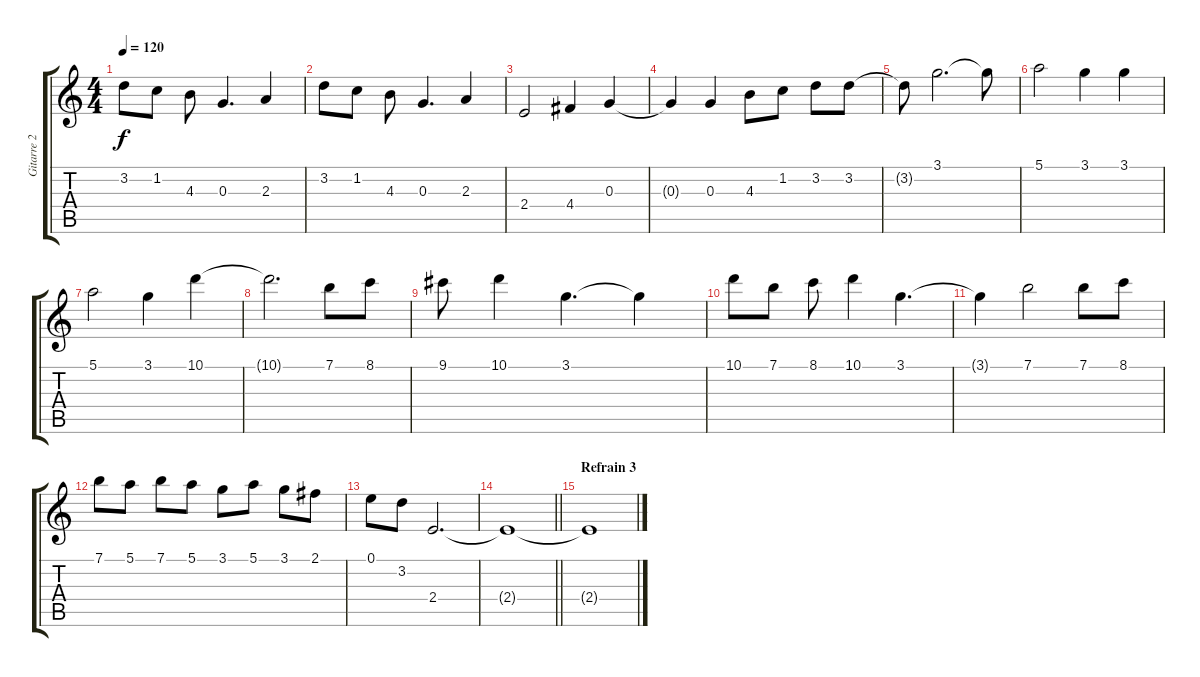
\track ("Gitarre 2" "Gitarre 2") {instrument overdrivenguitar}
\staff {score tabs}
\tuning (E4 B3 G3 D3 A2 E2) {hide}
\ts (4 4)
\tempo 120
\clef g2
\ks c
3.2.8{dy f} 1.2.8 4.3.8 0.3.4{d} 2.3.4 |
3.2.8 1.2.8 4.3.8 0.3.4{d} 2.3.4 |
2.4.2 4.4.4 0.3.4 |
0.3{t}.4 0.3.4 4.3.8 1.2.8 3.2.8 3.2.8 |
3.2{t}.8 3.1.2{d} 3.1{t}.8 |
5.1.2 3.1.4 3.1.4 |
5.1.2 3.1.4 10.1.4 |
10.1{t}.2{d} 7.1.8 8.1.8 |
9.1.8 10.1.4 3.1.4{d} 3.1{t}.4 |
10.1.8 7.1.8 8.1.8 10.1.4 3.1.4{d} |
3.1{t}.4 7.1.2 7.1.8 8.1.8 |
7.1.8 5.1.8 7.1.8 5.1.8 3.1.8 5.1.8 3.1.8 2.1.8 |
0.1.8 3.2.8 2.4.2{d} |
\barLineRight lightlight
2.4{t}.1 |
\section ("" "Refrain 3")
2.4{t}.1
